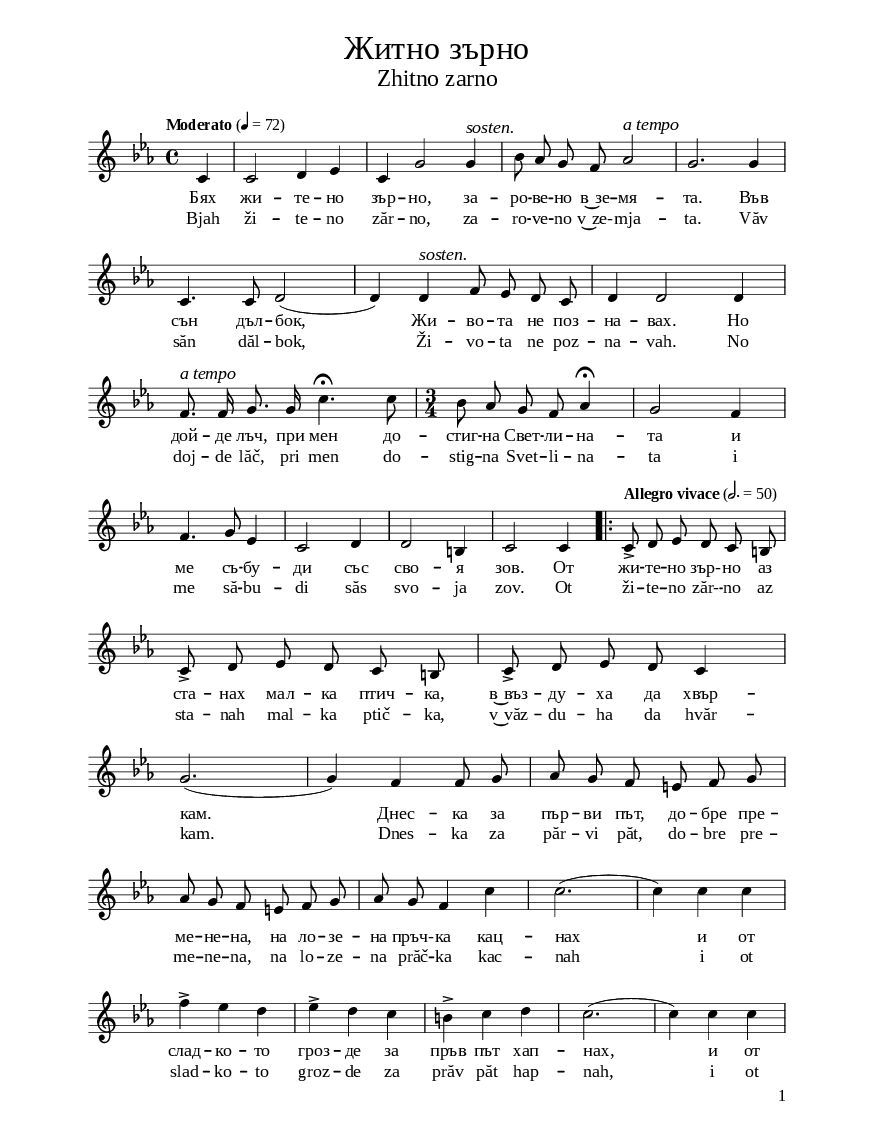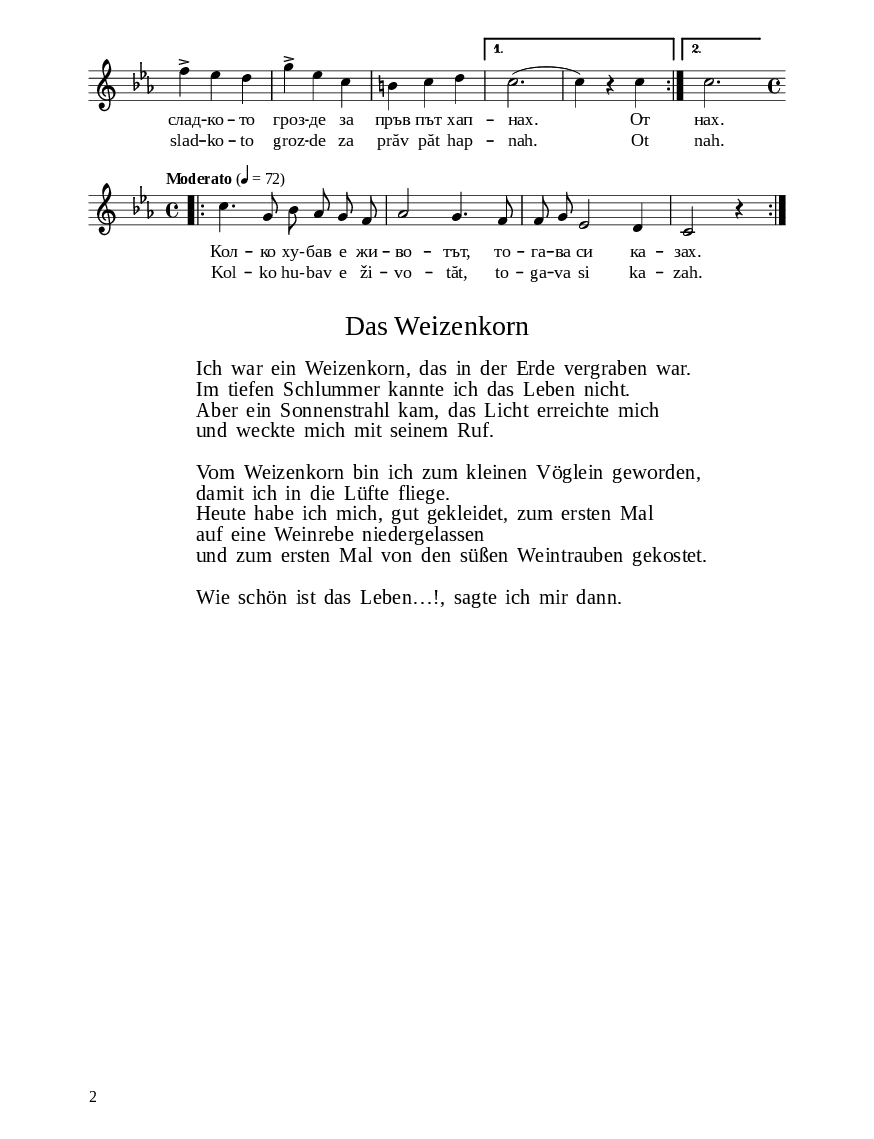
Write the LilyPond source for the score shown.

\version "2.24.1"

% include paper part and global functions
\include "include/globals.ily"

\bookpart {
  \label #'ref176
  \tocItem \markup "Житно зърно – Žitno zărno "
  \include "include/bookpart-paper.ily"
  \score {
    \include "include/score-layout.ily"

    \new Voice \relative c' {
      \clef treble
      \key c \minor
      \time 4/4
      \tempoFunc "Moderato" 4 "72"
      \autoBeamOff
      \partial 4
      c4 | c2 d4 es | c g'2 g4^\markup { \large \italic "sosten."} | bes8 as g f as2^\markup { \large \italic "a tempo"} | g2. g4 | \break

      c,4. c8 d2 (| d4) d^\markup { \large \italic "sosten."} f8 es d c | d4 d2 d4 |\break

      f8.^\markup { \large \italic "a tempo"} f16 g8. g16 c4. \fermata c8 | \time 3/4 bes as g f as4 \fermata | g2 f4 | \break

      f4. g8 es4 | c2 d4 | d2 b4 | c2 c4 | \repeat volta 2 {

        \tempoFunc "Allegro vivace" 2. "50"
        c8 -> d es d c b | |\break

        c -> d es d c  b | c -> d es d c 4 | \break

        g'2. (|g4) f f8 g8 | as g f e f g | \break

        as8 g f e f g | as g f4 c'4 | c2. (| c4) c c | \break

        f -> es d | es -> d c | b -> c d | c2. ( | c4)  c c  | \break

        f -> es d | g -> es c | b c d |
      }
      \alternative {
        {
          c2. ( | c4)  r4 c4  |
        }  {c2. \bar "||"  \break }
      }

      \repeat volta 2 {
        \time 4/4
        \tempoFunc "Moderato" 4 "72"
        \bar ".|:" c4. g8 bes as g f | as2 g4. f8 | f g es2 d4 | c2 r4
      }
    }

    \addlyrics {
      Бях жи -- те -- но зър -- но, за -- ро -- ве -- но в~зе -- мя -- та.

      Във сън дъл -- бок, Жи -- во -- та не поз -- на -- вах.

      Но дой -- де лъч, при мен до -- стиг -- на Свет -- ли -- на -- та

      и ме съ -- бу -- ди със сво -- я зов.

      От жи -- те -- но "зър-" -- но аз ста -- нах мал -- ка птич -- ка,

      в~въз -- ду -- ха да хвър -- кам.

      Днес -- ка за пър -- ви път, до -- бре пре -- ме -- не -- на,

      на ло -- зе -- на "пръч-" -- ка кац -- нах и от слад -- ко -- то гроз -- де

      за пръв път хап -- нах, и от слад -- ко -- то гроз -- де

      за пръв път хап -- нах. От нах.

      Кол -- ко "ху-" -- бав е жи -- во -- тът, то -- га -- ва си ка -- зах.}
      \addlyrics {
        Bjah ži -- te -- no zăr -- no, za -- ro -- ve -- no "v~ze-" -- mja -- ta.

        Văv săn dăl -- bok, Ži -- vo -- ta ne poz -- na -- vah.

        No doj -- de lăč, pri men do -- stig -- na Svet -- li -- na -- ta

        i me să -- bu -- di săs svo -- ja zov.

        Ot ži -- te -- no "zăr-" -- no az sta -- nah mal -- ka ptič -- ka,

        v~văz -- du -- ha da hvăr -- kam.

        Dnes -- ka za păr -- vi păt, do -- bre pre -- me -- ne -- na,

        na lo -- ze -- na prăč -- ka kac -- nah i ot slad -- ko -- to groz -- de

        za prăv păt hap -- nah, i ot slad -- ko -- to groz -- de

        za prăv păt hap -- nah. Ot nah.

        Kol -- ko "hu-" -- bav e ži -- vo -- tăt, to -- ga -- va si ka -- zah.}

        \header {
          title = \titleFunc "Житно зърно" "Zhitno zarno"
        }

        \midi{}

      } % score



      % include foreign translation(s) of the song
      \version "2.24.0"

\markup \fill-line { \fontsize #deTitleFontSize "Das Weizenkorn" }
\markup \null
\markup \null
\markup \fontsize #deCoupletFontSize {
  \hspace #8
  \override #`(baseline-skip . ,deCoupletBaselineSkip)

  \column {

 \line { "   "Ich war ein Weizenkorn, das in der Erde vergraben war.}

 \line { "   "Im tiefen Schlummer kannte ich das Leben nicht.}

 \line { "   "Aber ein Sonnenstrahl kam, das Licht erreichte mich}

 \line { "   "und weckte mich mit seinem Ruf. }
 \line { " " }

 \line { "   "Vom Weizenkorn bin ich zum kleinen Vöglein geworden,}

 \line { "   "damit ich in die Lüfte fliege. }

 \line { "   "Heute habe ich mich, gut gekleidet, zum ersten Mal}

 \line { "   "auf eine Weinrebe niedergelassen }

 \line { "   "und zum ersten Mal von den süßen Weintrauben gekostet.}
 \line { " " }

 \line { "   "Wie schön ist das Leben…!, sagte ich mir dann. }


  }
}


    } % bookpart

    % Più mosso
    %
